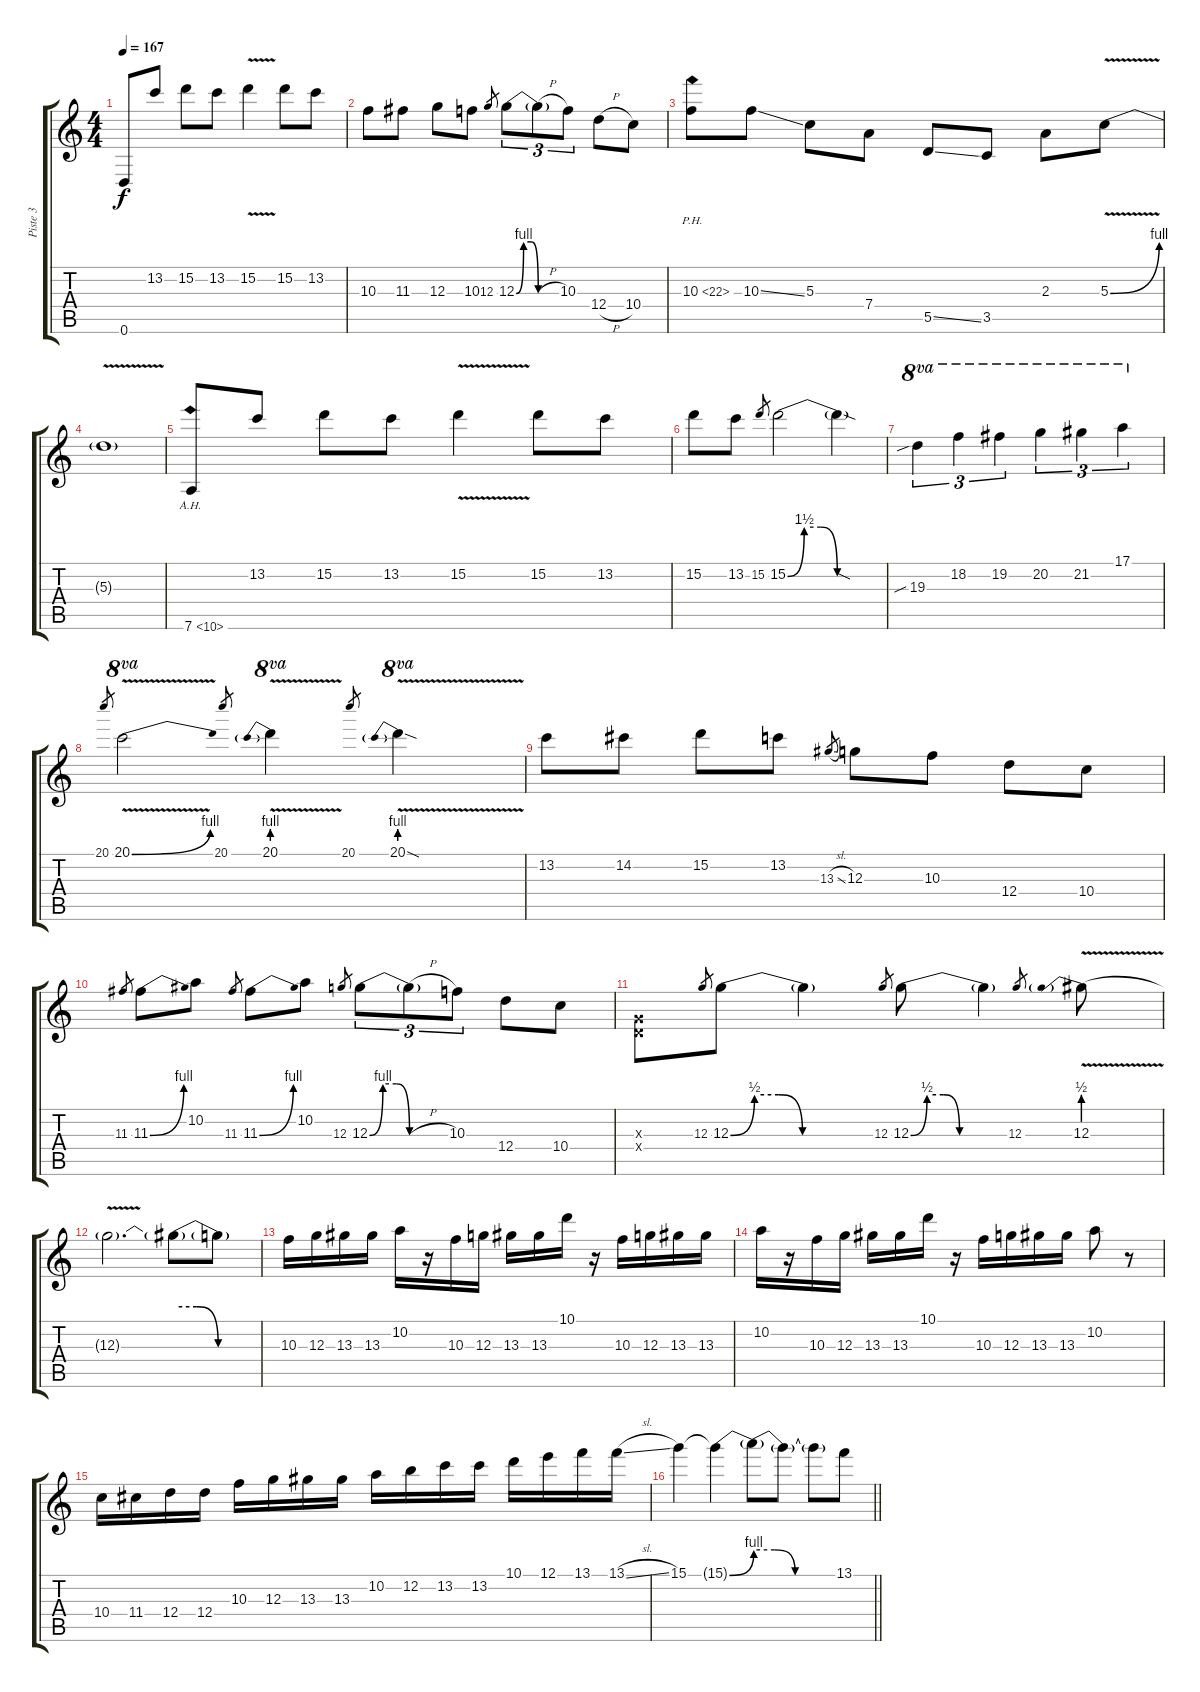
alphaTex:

\track ("Piste 3" "Piste 3") {instrument distortionguitar}
\staff {score tabs}
\tuning (E4 B3 G3 D3 A2 D2) {hide}
\ts (4 4)
\tempo 167
\clef g2
\ks c
0.6.8{dy f} 13.2.8 15.2.8 13.2.8 15.2{v}.4 15.2.8 13.2.8 |
10.3.8 11.3.8 12.3.8 10.3.8 12.3.8{gr} 12.3{be (custom 0 0 10 4 20 4 30 0 60 0)}.8{tu (3 2)} 12.3{h t}.8{tu (3 2)} 10.3.8{tu (3 2)} 12.4{h}.8 10.4.8 |
10.3{ph 12}.8 10.3{ss}.8 5.3.8 7.4.8 5.5{ss}.8 3.5.8 2.3.8 5.3{be (bend 0 0 60 4) v}.8 |
5.3{t}.1 |
7.6{ah 3}.8 13.2.8 15.2.8 13.2.8 15.2{v}.4 15.2.8 13.2.8 |
15.2.8 13.2.8 15.2.8{gr} 15.2{be (custom 0 0 10 6 20 6 30 0 60 0)}.2 15.2{sod t}.4 |
19.3{sib}.4{tu (3 2) ot 8va} 18.2.4{tu (3 2) ot 8va} 19.2.4{tu (3 2) ot 8va} 20.2.4{tu (3 2) ot 8va} 21.2.4{tu (3 2) ot 8va} 17.1.4{tu (3 2) ot 8va} |
20.1.8{gr} 20.1{be (bend 0 0 60 4) v}.2{ot 8va} 20.1.8{gr} 20.1{be (prebend 0 4 60 4) v}.4{ot 8va} 20.1.8{gr} 20.1{be (prebend 0 4 60 4) v sod}.4{ot 8va} |
13.2.8 14.2.8 15.2.8 13.2.8 13.3{sl}.8{gr} 12.3.8 10.3.8 12.4.8 10.4.8 |
11.3.8{gr} 11.3{be (bend 0 0 60 4)}.8 10.2.8 11.3.8{gr} 11.3{be (bend 0 0 60 4)}.8 10.2.8 12.3.8{gr} 12.3{be (custom 0 0 10 4 20 4 30 0 60 0)}.8{tu (3 2)} 12.3{h t}.8{tu (3 2)} 10.3.8{tu (3 2)} 12.4.8 10.4.8 |
(0.3{x} 0.4{x}).8 12.3.8{gr} 12.3{be (custom 0 0 10 2 20 2 30 0 60 0)}.8 12.3{t}.4 12.3.8{gr} 12.3{be (custom 0 0 10 2 20 2 30 0 60 0)}.8 12.3{t}.4 12.3.8{gr} 12.3{be (prebend 0 2 60 2) v}.8 |
12.3{t}.2{d} 12.3{be (custom 0 2 15 2 30 0 60 0) t}.8 12.3{t}.8 |
10.3.16 12.3.16 13.3.16 13.3.16 10.2.16 r.16 10.3.16 12.3.16 13.3.16 13.3.16 10.1.16 r.16 10.3.16 12.3.16 13.3.16 13.3.16 |
10.2.16 r.16 10.3.16 12.3.16 13.3.16 13.3.16 10.1.16 r.16 10.3.16 12.3.16 13.3.16 13.3.16 10.2.8 r.8 |
10.4.16 11.4.16 12.4.16 12.4.16 10.3.16 12.3.16 13.3.16 13.3.16 10.2.16 12.2.16 13.2.16 13.2.16 10.1.16 12.1.16 13.1.16 13.1{sl}.16 |
\barLineRight lightlight
15.1.4 15.1{be (bend 0 0 60 4) t}.4 15.1{be (custom 0 4 15 4 30 0 60 0) t}.8 15.1{t}.8 15.1{t}.8 13.1.8
